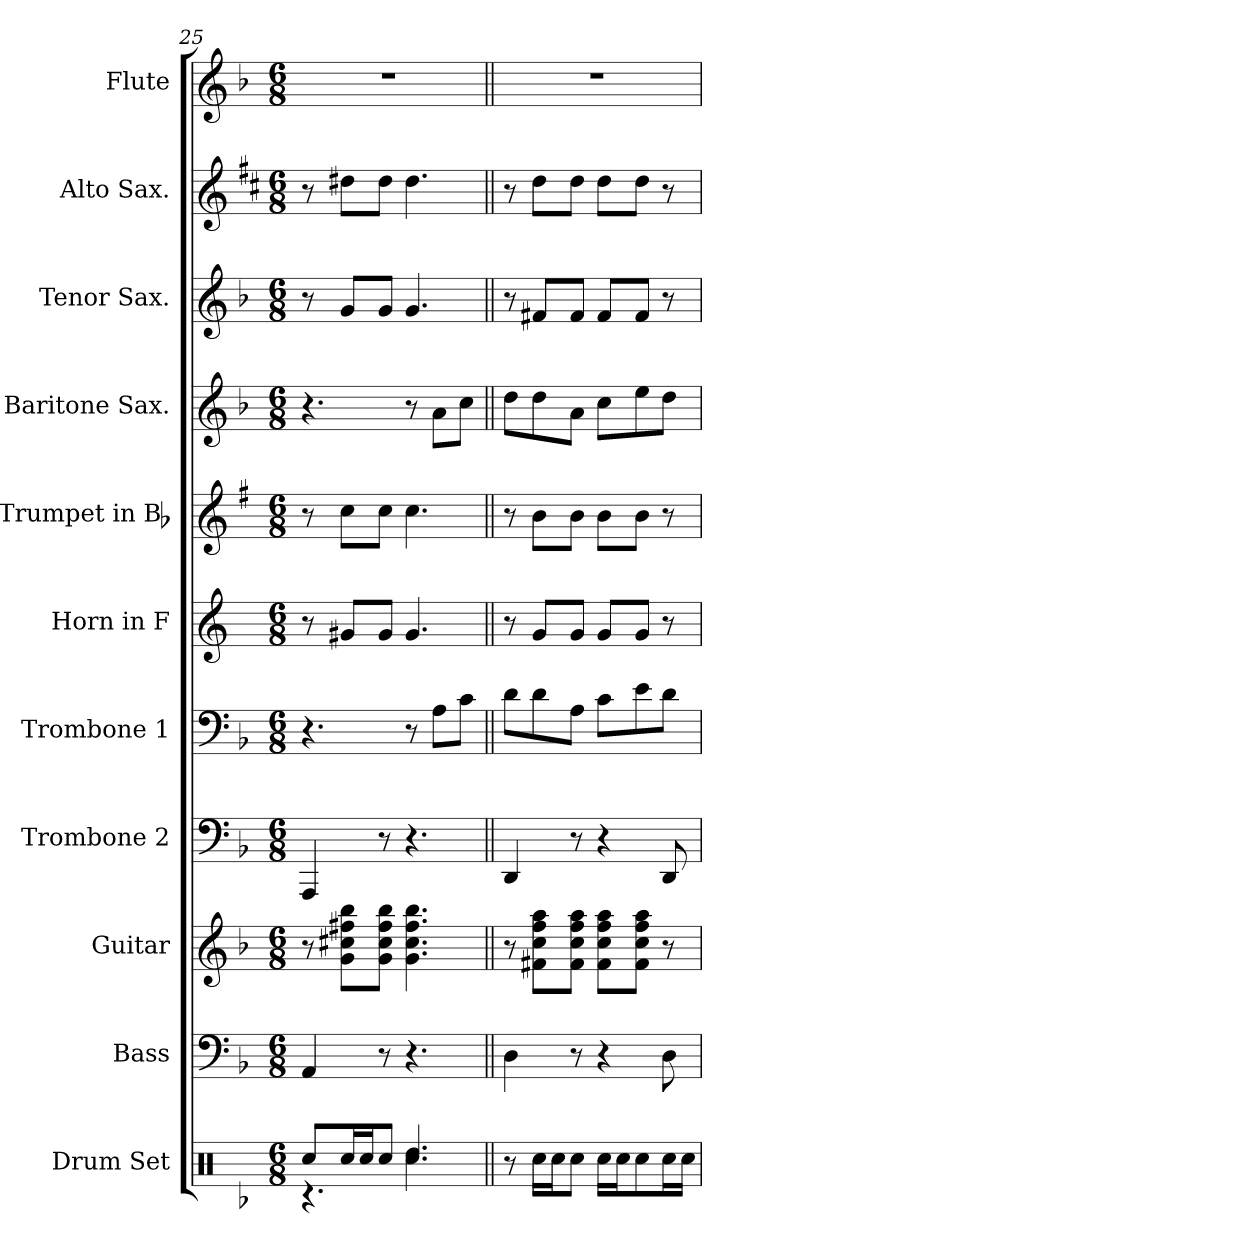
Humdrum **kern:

**kern	**kern	**kern	**kern	**kern	**kern	**kern	**kern	**kern	**kern	**kern
*part11	*part10	*part9	*part8	*part7	*part6	*part5	*part4	*part3	*part2	*part1
*staff11	*staff10	*staff9	*staff8	*staff7	*staff6	*staff5	*staff4	*staff3	*staff2	*staff1
*I"Drum Set	*I"Bass	*I"Guitar	*I"Trombone 2	*I"Trombone 1	*I"Horn in F	*I"Trumpet in Bb	*I"Baritone Sax.	*I"Tenor Sax.	*I"Alto Sax.	*I"Flute
*I'D. S.	*I'Bass	*I'Gtr.	*I'Tbn. 2	*I'Tbn. 1	*I'Hn.	*	*I'B. Sx.	*I'T. Sx.	*I'A. Sx.	*I'Fl.
*clefX	*clefF4	*clefG2	*clefF4	*clefF4	*clefG2	*clefG2	*clefG2	*clefG2	*clefG2	*clefG2
*	*ITrd7c12	*ITrd7c12	*	*	*ITrd4c7	*ITrd1c2	*ITrd12c21	*ITrd8c14	*ITrd5c9	*
*k[b-]	*k[b-]	*k[b-]	*k[b-]	*k[b-]	*k[b-]	*k[b-]	*k[b-]	*k[b-]	*k[b-]	*k[b-]
*F:	*F:	*F:	*F:	*F:	*F:	*F:	*F:	*F:	*F:	*F:
*M6/8	*M6/8	*M6/8	*M6/8	*M6/8	*M6/8	*M6/8	*M6/8	*M6/8	*M6/8	*M6/8
=25	=25	=25	=25	=25	=25	=25	=25	=25	=25	=25
!LO:N:head=solid	!	!	!	!	!	!	!	!	!	!
*^	*	*	*	*	*	*	*	*	*	*
8Rcc/L	4.rc	4AAA/	8r	4AAA/	4.r	8r	8r	4.r	8r	8r	2.r
!LO:N:head=solid	!	!	!	!	!	!	!	!	!	!	!
16Rcc/L	.	.	8G\ 8c#X\ 8f#X\ 8b-\L	.	.	8c#X/L	8b-\L	.	8G/L	8f#X\L	.
!LO:N:head=solid	!	!	!	!	!	!	!	!	!	!	!
16Rcc/J	.	.	.	.	.	.	.	.	.	.	.
!LO:N:head=solid	!	!	!	!	!	!	!	!	!	!	!
8Rcc/J	.	8r	8G\ 8c#\ 8f#\ 8b-\J	8r	.	8c#/J	8b-\J	.	8G/J	8f#\J	.
4.Rcc/	4.Rdd\	4.r	4.G\ 4.c#\ 4.f#\ 4.b-\	4.r	8r	4.c#/	4.b-\	8r	4.G/	4.f#\	.
.	.	.	.	.	8A\L	.	.	8A\L	.	.	.
.	.	.	.	.	8c\J	.	.	8c\J	.	.	.
*v	*v	*	*	*	*	*	*	*	*	*	*
=26||	=26||	=26||	=26||	=26||	=26||	=26||	=26||	=26||	=26||	=26||
8r	4DD\	8r	4DD/	8d\L	8r	8r	8d\L	8r	8r	2.r
!LO:N:head=solid	!	!	!	!	!	!	!	!	!	!
16Rcc\LL	.	8F#X\ 8c\ 8f\ 8a\L	.	8d\	8c/L	8a\L	8d\	8F#X/L	8f\L	.
!LO:N:head=solid	!	!	!	!	!	!	!	!	!	!
16Rcc\J	.	.	.	.	.	.	.	.	.	.
!LO:N:head=solid	!	!	!	!	!	!	!	!	!	!
8Rcc\J	8r	8F#\ 8c\ 8f\ 8a\J	8r	8A\J	8c/J	8a\J	8A\J	8F#/J	8f\J	.
!LO:N:head=solid	!	!	!	!	!	!	!	!	!	!
16Rcc\LL	4r	8F#\ 8c\ 8f\ 8a\L	4r	8c\L	8c/L	8a\L	8c\L	8F#/L	8f\L	.
!LO:N:head=solid	!	!	!	!	!	!	!	!	!	!
16Rcc\J	.	.	.	.	.	.	.	.	.	.
!LO:N:head=solid	!	!	!	!	!	!	!	!	!	!
8Rcc\	.	8F#\ 8c\ 8f\ 8a\J	.	8e\	8c/J	8a\J	8e\	8F#/J	8f\J	.
!LO:N:head=solid	!	!	!	!	!	!	!	!	!	!
16Rcc\L	8DD\	8r	8DD/	8d\J	8r	8r	8d\J	8r	8r	.
!LO:N:head=solid	!	!	!	!	!	!	!	!	!	!
16Rcc\JJ	.	.	.	.	.	.	.	.	.	.
=	=	=	=	=	=	=	=	=	=	=
*-	*-	*-	*-	*-	*-	*-	*-	*-	*-	*-
